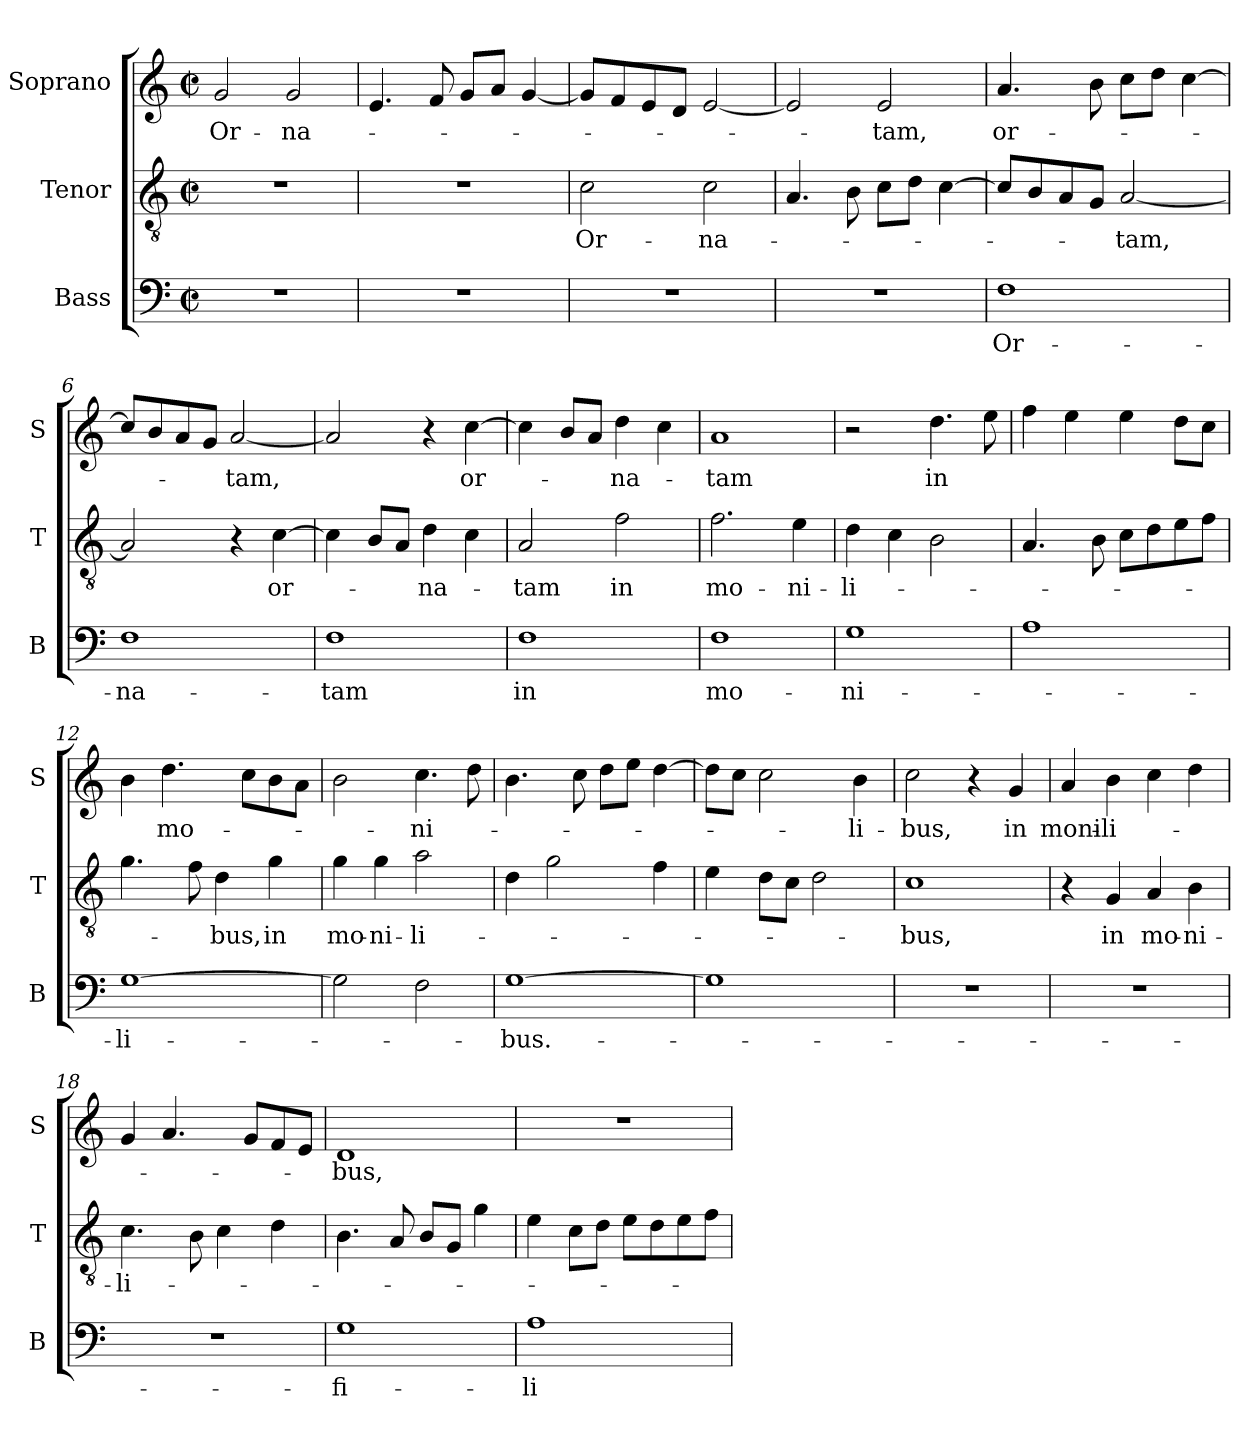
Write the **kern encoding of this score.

**kern	**text	**kern	**text	**kern	**text
*part3	*part3	*part2	*part2	*part1	*part1
*staff3	*staff3	*staff2	*staff2	*staff1	*staff1
*I"Bass	*	*I"Tenor	*	*I"Soprano	*
*I'B	*	*I'T	*	*I'S	*
*clefF4	*	*clefGv2	*	*clefG2	*
*k[]	*	*k[]	*	*k[]	*
*C:	*	*C:	*	*C:	*
*M2/2	*	*M2/2	*	*M2/2	*
*met(c|)	*	*met(c|)	*	*met(c|)	*
=1	=1	=1	=1	=1	=1
!	!	!	!	!	!LO:LY:b
1r	.	1r	.	2g/	Or-
!	!	!	!	!	!LO:LY:b
.	.	.	.	2g/	-na-
=2	=2	=2	=2	=2	=2
1r	.	1r	.	4.e/	.
.	.	.	.	8f/	.
.	.	.	.	8g/L	.
.	.	.	.	8a/J	.
.	.	.	.	[4g/	.
=3	=3	=3	=3	=3	=3
!	!	!	!LO:LY:b	!	!
1r	.	2c\	Or-	8g/L]	.
.	.	.	.	8f/	.
.	.	.	.	8e/	.
.	.	.	.	8d/J	.
!	!	!	!LO:LY:b	!	!
.	.	2c\	-na-	[2e/	.
=4	=4	=4	=4	=4	=4
1r	.	4.A/	.	2e/]	.
.	.	8B\	.	.	.
!	!	!	!	!	!LO:LY:b
.	.	8c\L	.	2e/	-tam,
.	.	8d\J	.	.	.
.	.	[4c\	.	.	.
=5	=5	=5	=5	=5	=5
!	!LO:LY:b	!	!	!	!LO:LY:b
1F	Or-	8c/L]	.	4.a/	or-
.	.	8B/	.	.	.
.	.	8A/	.	.	.
.	.	8G/J	.	8b\	.
!	!	!	!LO:LY:b	!	!
.	.	[2A/	-tam,	8cc\L	.
.	.	.	.	8dd\J	.
.	.	.	.	[4cc\	.
!!LO:LB:g=z
=6	=6	=6	=6	=6	=6
!	!LO:LY:b	!	!	!	!
1F	-na-	2A/]	.	8cc/L]	.
.	.	.	.	8b/	.
.	.	.	.	8a/	.
.	.	.	.	8g/J	.
!	!	!	!	!	!LO:LY:b
.	.	4r	.	[2a/	-tam,
!	!	!	!LO:LY:b	!	!
.	.	[4c\	or-	.	.
=7	=7	=7	=7	=7	=7
!	!LO:LY:b	!	!	!	!
1F	-tam	4c\]	.	2a/]	.
.	.	8B/L	.	.	.
.	.	8A/J	.	.	.
!	!	!	!LO:LY:b	!	!
.	.	4d\	-na-	4r	.
!	!	!	!	!	!LO:LY:b
.	.	4c\	.	[4cc\	or-
=8	=8	=8	=8	=8	=8
!	!LO:LY:b	!	!LO:LY:b	!	!
1F	in	2A/	-tam	4cc\]	.
.	.	.	.	8b/L	.
.	.	.	.	8a/J	.
!	!	!	!LO:LY:b	!	!LO:LY:b
.	.	2f\	in	4dd\	-na-
.	.	.	.	4cc\	.
=9	=9	=9	=9	=9	=9
!	!LO:LY:b	!	!LO:LY:b	!	!LO:LY:b
1F	mo-	2.f\	mo-	1a	-tam
!	!	!	!LO:LY:b	!	!
.	.	4e\	-ni-	.	.
=10	=10	=10	=10	=10	=10
!	!LO:LY:b	!	!LO:LY:b	!	!
1G	-ni-	4d\	-li-	2r	.
.	.	4c\	.	.	.
!	!	!	!	!	!LO:LY:b
.	.	2B\	.	4.dd\	in
.	.	.	.	8ee\	.
=11	=11	=11	=11	=11	=11
1A	.	4.A/	.	4ff\	.
.	.	.	.	4ee\	.
.	.	8B\	.	.	.
.	.	8c\L	.	4ee\	.
.	.	8d\	.	.	.
.	.	8e\	.	8dd\L	.
.	.	8f\J	.	8cc\J	.
!!LO:LB:g=z
=12	=12	=12	=12	=12	=12
!	!LO:LY:b	!	!	!	!
[1G	-li-	4.g\	.	4b\	.
!	!	!	!	!	!LO:LY:b
.	.	.	.	4.dd\	mo-
.	.	8f\	.	.	.
!	!	!	!LO:LY:b	!	!
.	.	4d\	-bus,	.	.
.	.	.	.	8cc\L	.
!	!	!	!LO:LY:b	!	!
.	.	4g\	in	8b\	.
.	.	.	.	8a\J	.
=13	=13	=13	=13	=13	=13
!	!	!	!LO:LY:b	!	!
2G\]	.	4g\	mo-	2b\	.
!	!	!	!LO:LY:b	!	!
.	.	4g\	-ni-	.	.
!	!	!	!LO:LY:b	!	!LO:LY:b
2F\	.	2a\	-li-	4.cc\	-ni-
.	.	.	.	8dd\	.
=14	=14	=14	=14	=14	=14
!	!LO:LY:b	!	!	!	!
[1G	-bus.-	4d\	.	4.b\	.
.	.	2g\	.	.	.
.	.	.	.	8cc\	.
.	.	.	.	8dd\L	.
.	.	.	.	8ee\J	.
.	.	4f\	.	[4dd\	.
=15	=15	=15	=15	=15	=15
1G]	.	4e\	.	8dd\L]	.
.	.	.	.	8cc\J	.
.	.	8d\L	.	2cc\	.
.	.	8c\J	.	.	.
.	.	2d\	.	.	.
!	!	!	!	!	!LO:LY:b
.	.	.	.	4b\	-li-
=16	=16	=16	=16	=16	=16
!	!	!	!LO:LY:b	!	!LO:LY:b
1r	.	1c	-bus,	2cc\	-bus,
.	.	.	.	4r	.
!	!	!	!	!	!LO:LY:b
.	.	.	.	4g/	in
=17	=17	=17	=17	=17	=17
!	!	!	!	!	!LO:LY:b
1r	.	4r	.	4a/	moni-
!	!	!	!LO:LY:b	!	!LO:LY:b
.	.	4G/	in	4b\	-li-
!	!	!	!LO:LY:b	!	!
.	.	4A/	mo-	4cc\	.
!	!	!	!LO:LY:b	!	!
.	.	4B\	-ni-	4dd\	.
!!LO:PB:g=z
=18	=18	=18	=18	=18	=18
!	!	!	!LO:LY:b	!	!
1r	.	4.c\	-li-	4g/	.
.	.	.	.	4.a/	.
.	.	8B\	.	.	.
.	.	4c\	.	.	.
.	.	.	.	8g/L	.
.	.	4d\	.	8f/	.
.	.	.	.	8e/J	.
=19	=19	=19	=19	=19	=19
!	!LO:LY:b	!	!	!	!LO:LY:b
1G	-fi-	4.B\	.	1d	-bus,
.	.	8A/	.	.	.
.	.	8B/L	.	.	.
.	.	8G/J	.	.	.
.	.	4g\	.	.	.
=20	=20	=20	=20	=20	=20
!	!LO:LY:b	!	!	!	!
1A	-li-	4e\	.	1r	.
.	.	8c\L	.	.	.
.	.	8d\J	.	.	.
.	.	8e\L	.	.	.
.	.	8d\	.	.	.
.	.	8e\	.	.	.
.	.	8f\J	.	.	.
=	=	=	=	=	=
*-	*-	*-	*-	*-	*-
